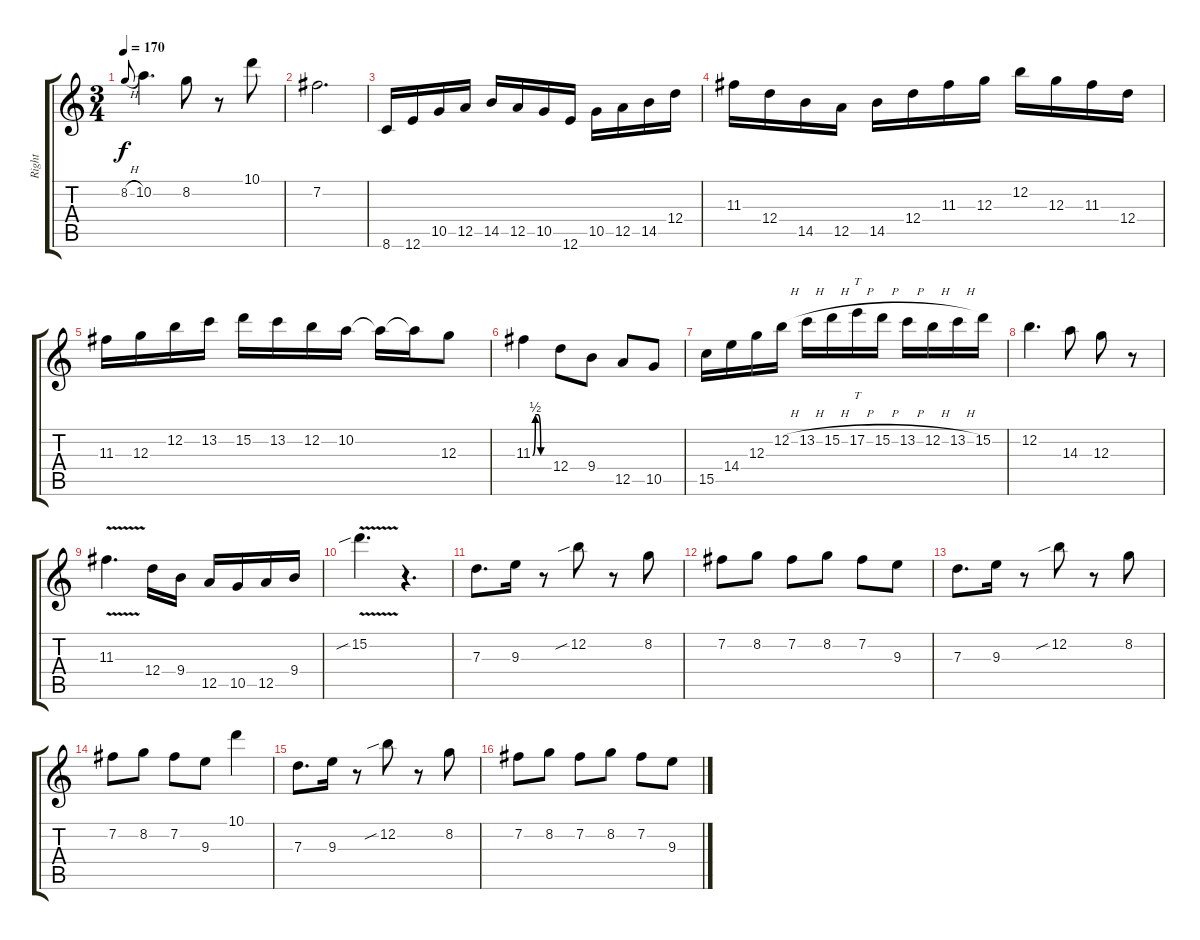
\track ("Right" "Right") {instrument distortionguitar}
\staff {score tabs}
\tuning (E4 B3 G3 D3 A2 E2) {hide}
\ts (3 4)
\tempo 170
\clef g2
\ks c
8.2{h}.8{gr onbeat dy f} 10.2.4{d} 8.2.8 r.8 10.1.8 |
7.2.2{d} |
8.6.16 12.6.16 10.5.16 12.5.16 14.5.16 12.5.16 10.5.16 12.6.16 10.5.16 12.5.16 14.5.16 12.4.16 |
11.3.16 12.4.16 14.5.16 12.5.16 14.5.16 12.4.16 11.3.16 12.3.16 12.2.16 12.3.16 11.3.16 12.4.16 |
11.3.16 12.3.16 12.2.16 13.2.16 15.2.16 13.2.16 12.2.16 10.2.16 10.2{t}.16 10.2{t}.16 12.3.8 |
11.3{be (custom 0 0 10 2 20 2 30 0 60 0)}.4 12.4.8 9.4.8 12.5.8 10.5.8 |
15.5.16 14.4.16 12.3.16 12.2{h}.16 13.2{h}.16 15.2{h}.16 17.2{h}.16{tt} 15.2{h}.16 13.2{h}.16 12.2{h}.16 13.2{h}.16 15.2.16 |
12.2.4{d} 14.3.8 12.3.8 r.8 |
11.3{v}.4{d} 12.4.16 9.4.16 12.5.16 10.5.16 12.5.16 9.4.16 |
15.2{v sib}.4{d} r.4{d} |
7.3.8{d} 9.3.16 r.8 12.2{sib}.8 r.8 8.2.8 |
7.2.8 8.2.8 7.2.8 8.2.8 7.2.8 9.3.8 |
7.3.8{d} 9.3.16 r.8 12.2{sib}.8 r.8 8.2.8 |
7.2.8 8.2.8 7.2.8 9.3.8 10.1.4 |
7.3.8{d} 9.3.16 r.8 12.2{sib}.8 r.8 8.2.8 |
7.2.8 8.2.8 7.2.8 8.2.8 7.2.8 9.3.8
